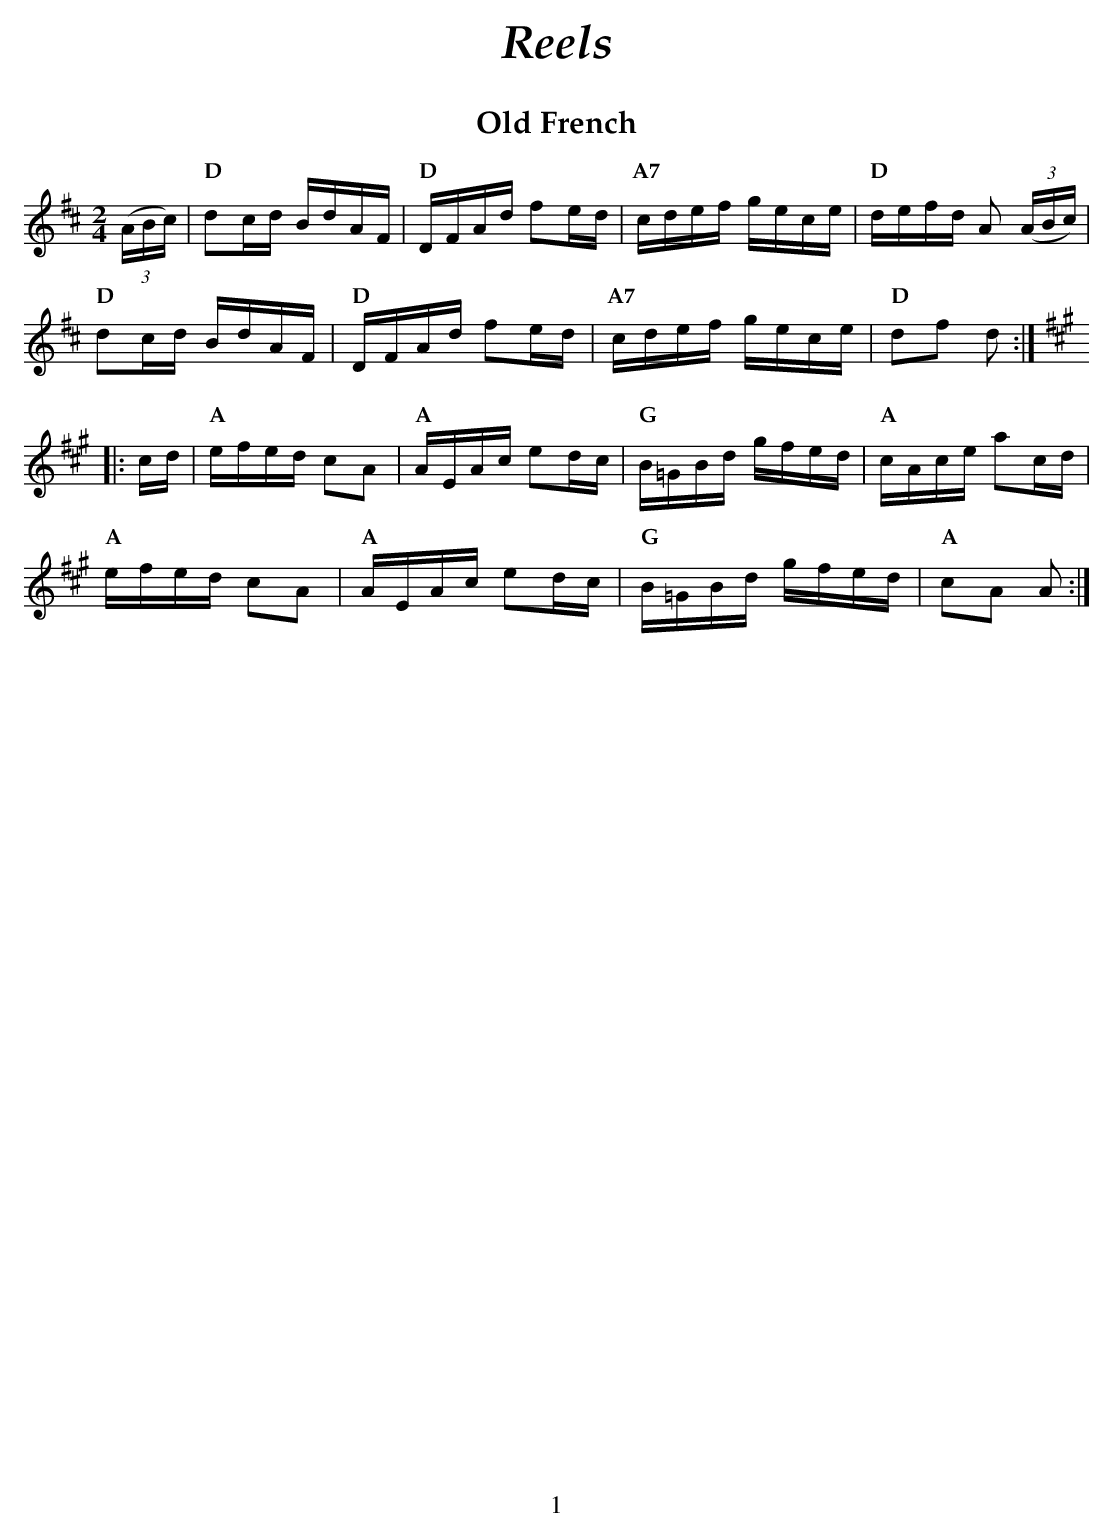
X:1
T:Old French
M:2/4
L:1/16
K:D
  ((3ABc) |\
"D" d2cd BdAF  | "D" DFAd f2ed | "A7" cdef gece | "D" defd A2 ((3ABc) |
"D" d2cd  BdAF | "D" DFAd f2ed | "A7" cdef gece | "D" d2f2 d2 :|
K:A
|:cd |\
"A" efed c2A2 | "A" AEAc e2dc | "G" B=GBd gfed | "A" cAce a2cd |
"A" efed c2A2 | "A" AEAc e2dc | "G" B=GBd gfed | "A" c2A2 A2  :|
